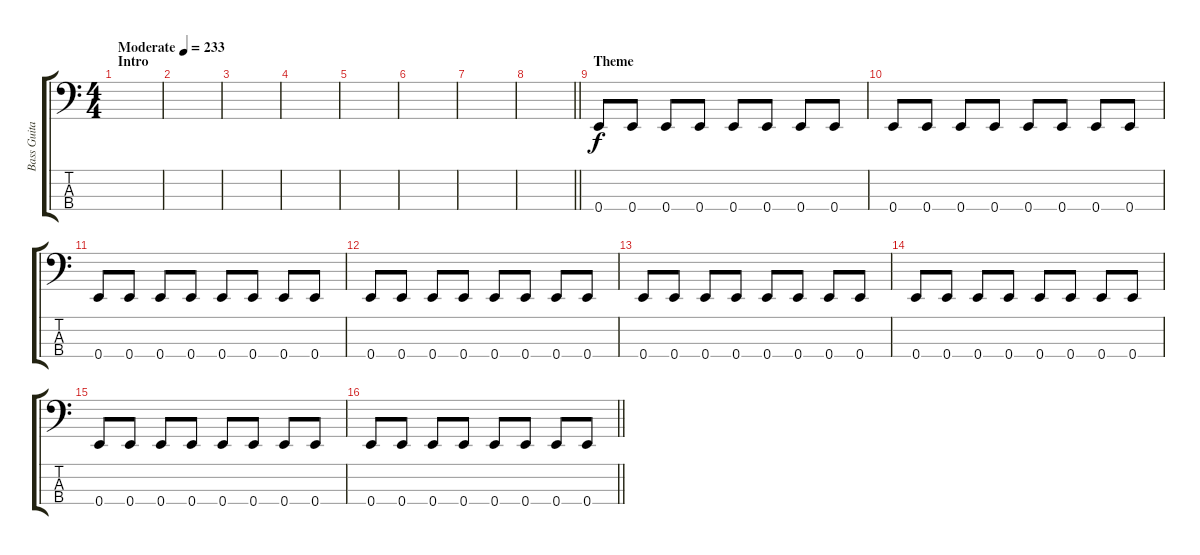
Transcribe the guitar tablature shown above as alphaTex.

\track ("Bass Guitar" "Bass Guita") {instrument electricbassfinger}
\staff {score tabs}
\tuning (G2 D2 A1 E1) {hide}
\ts (4 4)
\section ("" "Intro")
\tempo (233 "Moderate")
\clef f4
\ks c
|
|
|
|
|
|
|
\barLineRight lightlight
|
\section ("" "Theme")
0.4.8 0.4.8 0.4.8 0.4.8 0.4.8 0.4.8 0.4.8 0.4.8 |
0.4.8 0.4.8 0.4.8 0.4.8 0.4.8 0.4.8 0.4.8 0.4.8 |
0.4.8 0.4.8 0.4.8 0.4.8 0.4.8 0.4.8 0.4.8 0.4.8 |
0.4.8 0.4.8 0.4.8 0.4.8 0.4.8 0.4.8 0.4.8 0.4.8 |
0.4.8 0.4.8 0.4.8 0.4.8 0.4.8 0.4.8 0.4.8 0.4.8 |
0.4.8 0.4.8 0.4.8 0.4.8 0.4.8 0.4.8 0.4.8 0.4.8 |
0.4.8 0.4.8 0.4.8 0.4.8 0.4.8 0.4.8 0.4.8 0.4.8 |
\barLineRight lightlight
0.4.8 0.4.8 0.4.8 0.4.8 0.4.8 0.4.8 0.4.8 0.4.8
